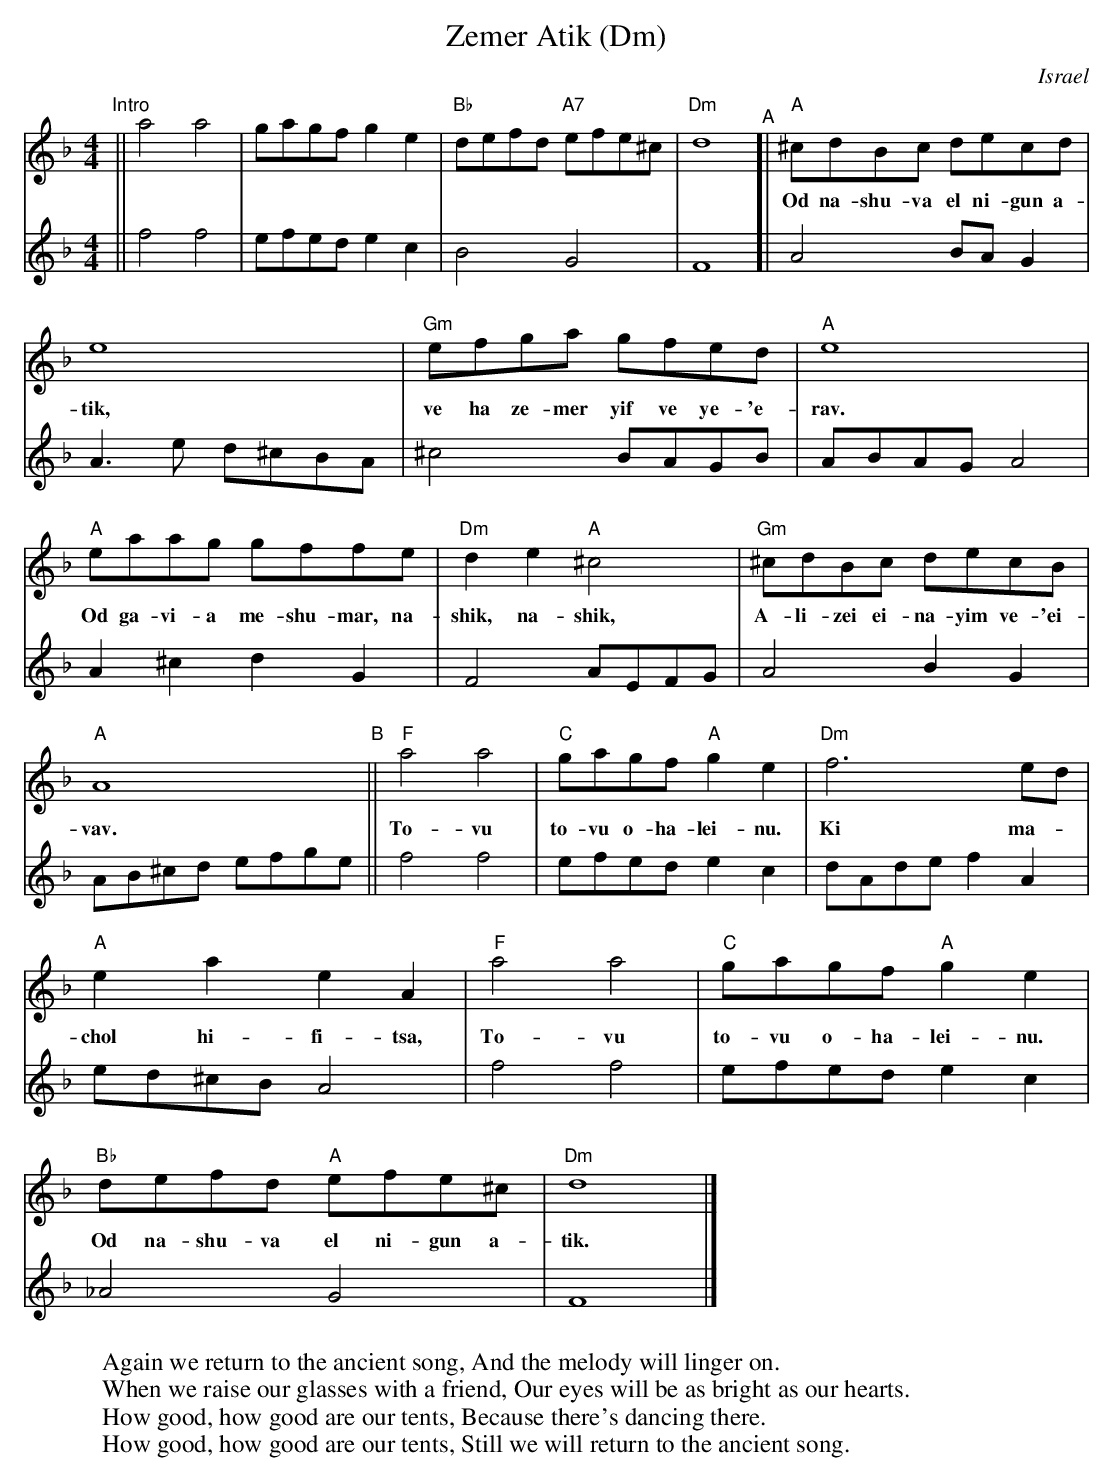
X:1
T: Zemer Atik (Dm)
O: Israel
M: 4/4
L: 1/8
K: Dm	% starting with A hijaz
V: 1 staves=2
"Intro"|| a4 a4 | gagf g2e2 | "Bb"defd "A7"efe^c | "Dm"d8
"^A"[| "A"^cdBc decd | e8 | "Gm"efga gfed | "A"e8 |
w: Od na-shu-va el ni-gun a-tik, ve ha ze-mer~ yif ve  ye-'e-rav.
     "A"eaag gffe | "Dm"d2e2 "A"^c4 | "Gm"^cdBc decB | "A"A8
w: Od ga-vi-a me-shu-mar,~ na-shik, na-shik, A-li-zei ei-na-yim ve-'ei-vav.
"^B"|| "F"a4 a4 | "C"gagf "A"g2e2  | "Dm"f6 ed | "A"e2a2 e2A2 |
w: To-vu to-vu o-ha-lei-nu. Ki ma-*chol hi-fi-tsa,
   "F"a4 a4 | "C"gagf "A"g2e2  | "Bb"defd "A"efe^c | "Dm"d8 |]
w: To-vu to-vu o-ha-lei-nu. Od na-shu-va el ni-gun a-tik.
V: 2
|| f4 f4 | efed e2c2 | B4 G4 | F8
[| A4 BAG2 | A3e d^cBA | ^c4 BAGB | ABAG A4 |
   A2^c2 d2G2 | F4 AEFG | A4 B2G2 | AB^cd efge
|| f4 f4 | efed e2c2 | dAde f2A2 | ed^cB A4 |
   f4 f4 | efed e2c2 | _A4 G4 | F8 |]
W: Again we return to the ancient song, And the melody will linger on.
W: When we raise our glasses with a friend, Our eyes will be as bright as our hearts.
W: How good, how good are our tents, Because there's dancing there.
W: How good, how good are our tents, Still we will return to the ancient song.
